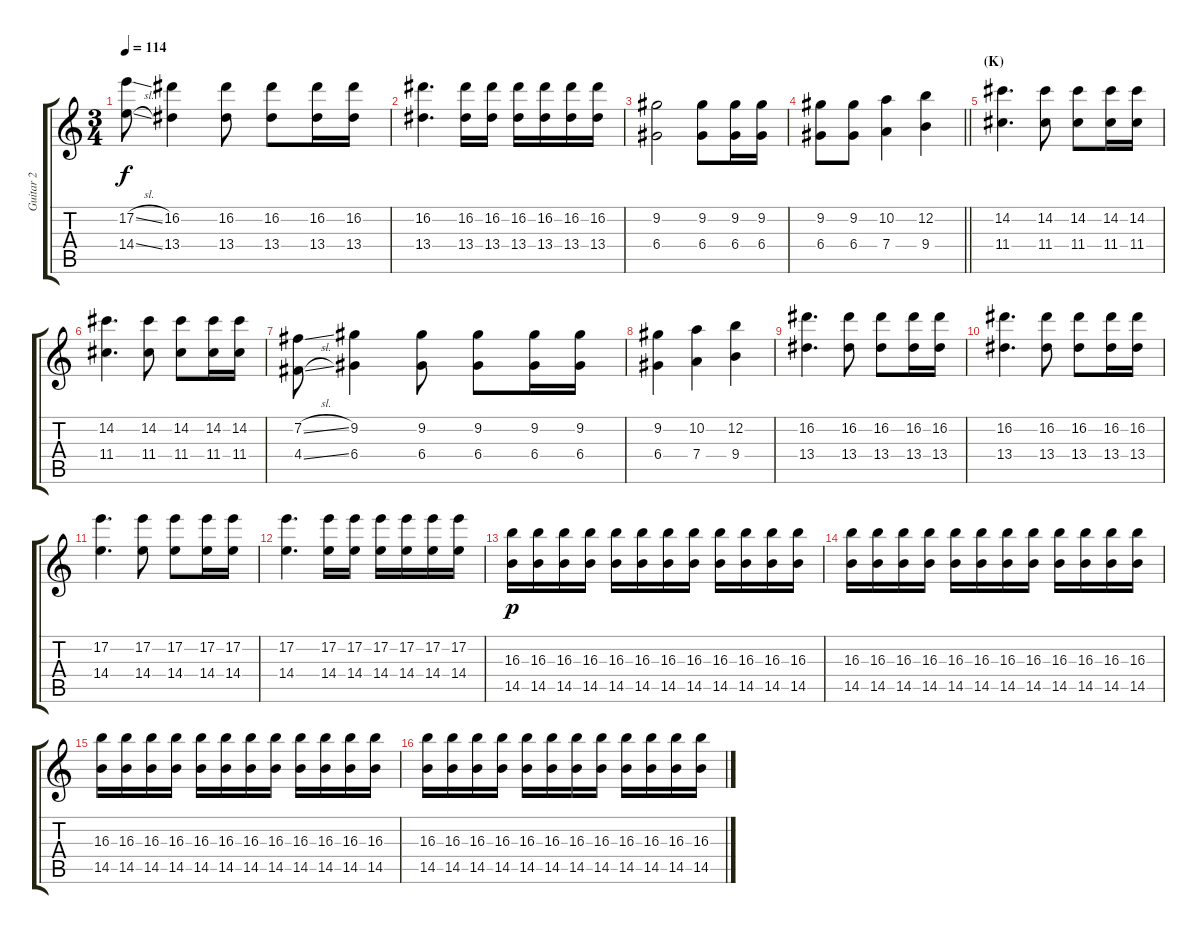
\track ("Guitar 2" "Guitar 2") {instrument electricguitarjazz}
\staff {score tabs}
\tuning (E4 B3 G3 D3 A2 E2) {hide}
\ts (3 4)
\tempo 114
\clef g2
\ks c
(17.2{sl} 14.4{sl}).8{dy f} (16.2 13.4).4 (16.2 13.4).8 (16.2 13.4).8 (16.2 13.4).16 (16.2 13.4).16 |
(16.2 13.4).4{d} (16.2 13.4).16 (16.2 13.4).16 (16.2 13.4).16 (16.2 13.4).16 (16.2 13.4).16 (16.2 13.4).16 |
(9.2 6.4).2 (9.2 6.4).8 (9.2 6.4).16 (9.2 6.4).16 |
\barLineRight lightlight
(9.2 6.4).8 (9.2 6.4).8 (10.2 7.4).4 (12.2 9.4).4 |
\section ("" "(K)")
(14.2 11.4).4{d volume 12} (14.2 11.4).8 (14.2 11.4).8 (14.2 11.4).16 (14.2 11.4).16 |
(14.2 11.4).4{d} (14.2 11.4).8 (14.2 11.4).8 (14.2 11.4).16 (14.2 11.4).16 |
(7.2{sl} 4.4{sl}).8 (9.2 6.4).4 (9.2 6.4).8 (9.2 6.4).8 (9.2 6.4).16 (9.2 6.4).16 |
(9.2 6.4).4 (10.2 7.4).4 (12.2 9.4).4 |
(16.2 13.4).4{d} (16.2 13.4).8 (16.2 13.4).8 (16.2 13.4).16 (16.2 13.4).16 |
(16.2 13.4).4{d} (16.2 13.4).8 (16.2 13.4).8 (16.2 13.4).16 (16.2 13.4).16 |
(17.2 14.4).4{d} (17.2 14.4).8 (17.2 14.4).8 (17.2 14.4).16 (17.2 14.4).16 |
(17.2 14.4).4{d} (17.2 14.4).16 (17.2 14.4).16 (17.2 14.4).16 (17.2 14.4).16 (17.2 14.4).16 (17.2 14.4).16 |
(16.3 14.5).16{dy p volume 9} (16.3 14.5).16{volume 15} (16.3 14.5).16 (16.3 14.5).16 (16.3 14.5).16 (16.3 14.5).16 (16.3 14.5).16 (16.3 14.5).16 (16.3 14.5).16 (16.3 14.5).16 (16.3 14.5).16 (16.3 14.5).16 |
(16.3 14.5).16 (16.3 14.5).16 (16.3 14.5).16 (16.3 14.5).16 (16.3 14.5).16 (16.3 14.5).16 (16.3 14.5).16 (16.3 14.5).16 (16.3 14.5).16 (16.3 14.5).16 (16.3 14.5).16 (16.3 14.5).16 |
(16.3 14.5).16 (16.3 14.5).16 (16.3 14.5).16 (16.3 14.5).16 (16.3 14.5).16 (16.3 14.5).16 (16.3 14.5).16 (16.3 14.5).16 (16.3 14.5).16 (16.3 14.5).16 (16.3 14.5).16 (16.3 14.5).16 |
(16.3 14.5).16 (16.3 14.5).16 (16.3 14.5).16 (16.3 14.5).16 (16.3 14.5).16 (16.3 14.5).16 (16.3 14.5).16 (16.3 14.5).16 (16.3 14.5).16 (16.3 14.5).16 (16.3 14.5).16 (16.3 14.5).16
